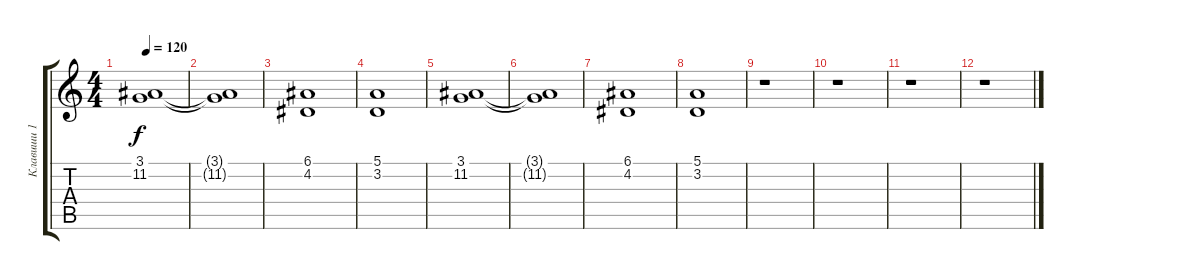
\track ("Клавиши 1" "Клавиши 1") {instrument choiraahs}
\staff {score tabs}
\tuning (E4 B3 G3 D3 A2 E2) {hide}
\ts (4 4)
\tempo 120
\clef g2
\ks c
(3.1 11.2).1{dy f} |
(3.1{t} 11.2{t}).1 |
(6.1 4.2).1 |
(5.1 3.2).1 |
(3.1 11.2).1 |
(3.1{t} 11.2{t}).1 |
(6.1 4.2).1 |
(5.1 3.2).1 |
r.1 |
r.1 |
r.1 |
r.1
